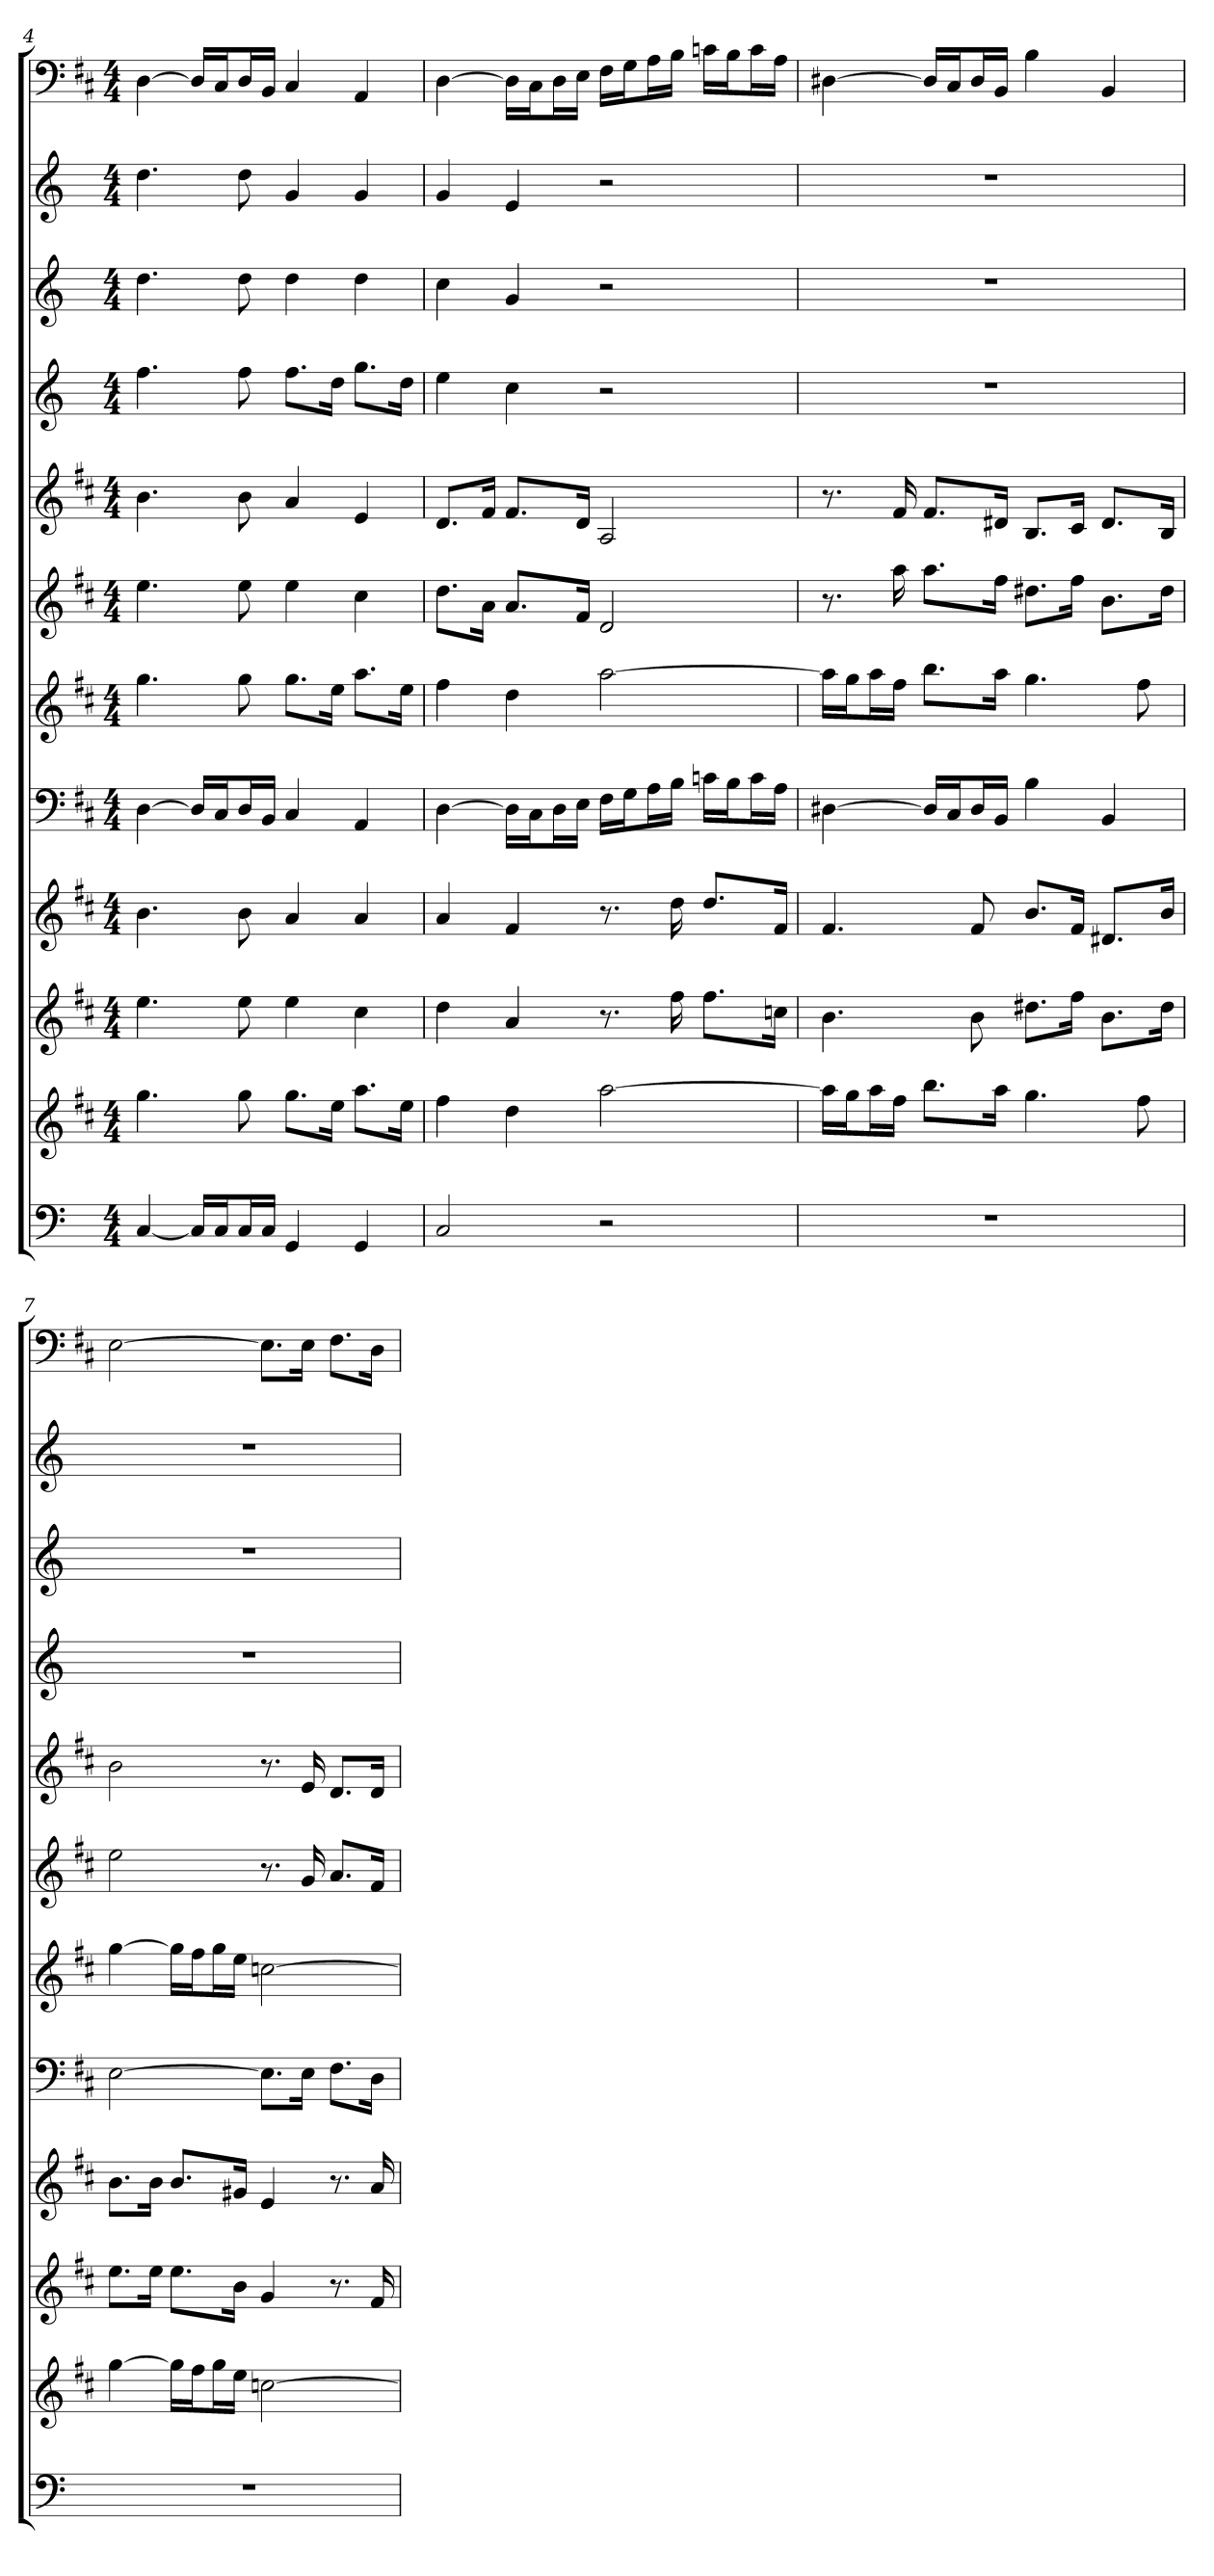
**kern	**kern	**kern	**kern	**kern	**kern	**kern	**kern	**kern	**kern	**kern	**kern
*part12	*part11	*part10	*part9	*part8	*part7	*part6	*part5	*part4	*part3	*part2	*part1
*staff12	*staff11	*staff10	*staff9	*staff8	*staff7	*staff6	*staff5	*staff4	*staff3	*staff2	*staff1
*k[]	*k[f#c#]	*k[f#c#]	*k[f#c#]	*k[f#c#]	*k[f#c#]	*k[f#c#]	*k[f#c#]	*k[]	*k[]	*k[]	*k[f#c#]
*M4/4	*M4/4	*M4/4	*M4/4	*M4/4	*M4/4	*M4/4	*M4/4	*M4/4	*M4/4	*M4/4	*M4/4
=4	=4	=4	=4	=4	=4	=4	=4	=4	=4	=4	=4
[4C	4.gg	4.ee	4.b	[4D	4.gg	4.ee	4.b	4.ff	4.dd	4.dd	[4D
16CLL]	.	.	.	16DLL]	.	.	.	.	.	.	16DLL]
16CJ	.	.	.	16C#J	.	.	.	.	.	.	16C#J
16CL	8gg	8ee	8b	16DL	8gg	8ee	8b	8ff	8dd	8dd	16DL
16CJJ	.	.	.	16BBJJ	.	.	.	.	.	.	16BBJJ
4GG	8.ggL	4ee	4a	4C#	8.ggL	4ee	4a	8.ffL	4dd	4g	4C#
.	16eeJk	.	.	.	16eeJk	.	.	16ddJk	.	.	.
4GG	8.aaL	4cc#	4a	4AA	8.aaL	4cc#	4e	8.ggL	4dd	4g	4AA
.	16eeJk	.	.	.	16eeJk	.	.	16ddJk	.	.	.
=5	=5	=5	=5	=5	=5	=5	=5	=5	=5	=5	=5
2C	4ff#	4dd	4a	[4D	4ff#	8.ddL	8.dL	4ee	4cc	4g	[4D
.	.	.	.	.	.	16aJk	16f#Jk	.	.	.	.
.	4dd	4a	4f#	16DLL]	4dd	8.aL	8.f#L	4cc	4g	4e	16DLL]
.	.	.	.	16C#J	.	.	.	.	.	.	16C#J
.	.	.	.	16DL	.	.	.	.	.	.	16DL
.	.	.	.	16EJJ	.	16f#Jk	16dJk	.	.	.	16EJJ
2r	[2aa	8.r	8.r	16F#LL	[2aa	2d	2A	2r	2r	2r	16F#LL
.	.	.	.	16GJ	.	.	.	.	.	.	16GJ
.	.	.	.	16AL	.	.	.	.	.	.	16AL
.	.	16ff#	16dd	16BJJ	.	.	.	.	.	.	16BJJ
.	.	8.ff#L	8.ddL	16cnLL	.	.	.	.	.	.	16cnLL
.	.	.	.	16BJ	.	.	.	.	.	.	16BJ
.	.	.	.	16cL	.	.	.	.	.	.	16cL
.	.	16ccnJk	16f#Jk	16AJJ	.	.	.	.	.	.	16AJJ
=6	=6	=6	=6	=6	=6	=6	=6	=6	=6	=6	=6
1r	16aaLL]	4.b	4.f#	[4D#X	16aaLL]	8.r	8.r	1r	1r	1r	[4D#X
.	16ggJ	.	.	.	16ggJ	.	.	.	.	.	.
.	16aaL	.	.	.	16aaL	.	.	.	.	.	.
.	16ff#JJ	.	.	.	16ff#JJ	16aa	16f#	.	.	.	.
.	8.bbL	.	.	16D#LL]	8.bbL	8.aaL	8.f#L	.	.	.	16D#LL]
.	.	.	.	16C#J	.	.	.	.	.	.	16C#J
.	.	8b	8f#	16D#L	.	.	.	.	.	.	16D#L
.	16aaJk	.	.	16BBJJ	16aaJk	16ff#Jk	16d#XJk	.	.	.	16BBJJ
.	4.gg	8.dd#XL	8.bL	4B	4.gg	8.dd#XL	8.BL	.	.	.	4B
.	.	16ff#Jk	16f#Jk	.	.	16ff#Jk	16c#Jk	.	.	.	.
.	.	8.bL	8.d#XL	4BB	.	8.bL	8.d#L	.	.	.	4BB
.	8ff#	.	.	.	8ff#	.	.	.	.	.	.
.	.	16dd#Jk	16bJk	.	.	16dd#Jk	16BJk	.	.	.	.
=7	=7	=7	=7	=7	=7	=7	=7	=7	=7	=7	=7
1r	[4gg	8.eeL	8.bL	[2E	[4gg	2ee	2b	1r	1r	1r	[2E
.	.	16eeJk	16bJk	.	.	.	.	.	.	.	.
.	16ggLL]	8.eeL	8.bL	.	16ggLL]	.	.	.	.	.	.
.	16ff#J	.	.	.	16ff#J	.	.	.	.	.	.
.	16ggL	.	.	.	16ggL	.	.	.	.	.	.
.	16eeJJ	16bJk	16g#XJk	.	16eeJJ	.	.	.	.	.	.
.	[2ccn	4g	4e	8.EL]	[2ccn	8.r	8.r	.	.	.	8.EL]
.	.	.	.	16EJk	.	16g	16e	.	.	.	16EJk
.	.	8.r	8.r	8.F#L	.	8.aL	8.dL	.	.	.	8.F#L
.	.	16f#	16a	16DJk	.	16f#Jk	16dJk	.	.	.	16DJk
=	=	=	=	=	=	=	=	=	=	=	=
*-	*-	*-	*-	*-	*-	*-	*-	*-	*-	*-	*-
